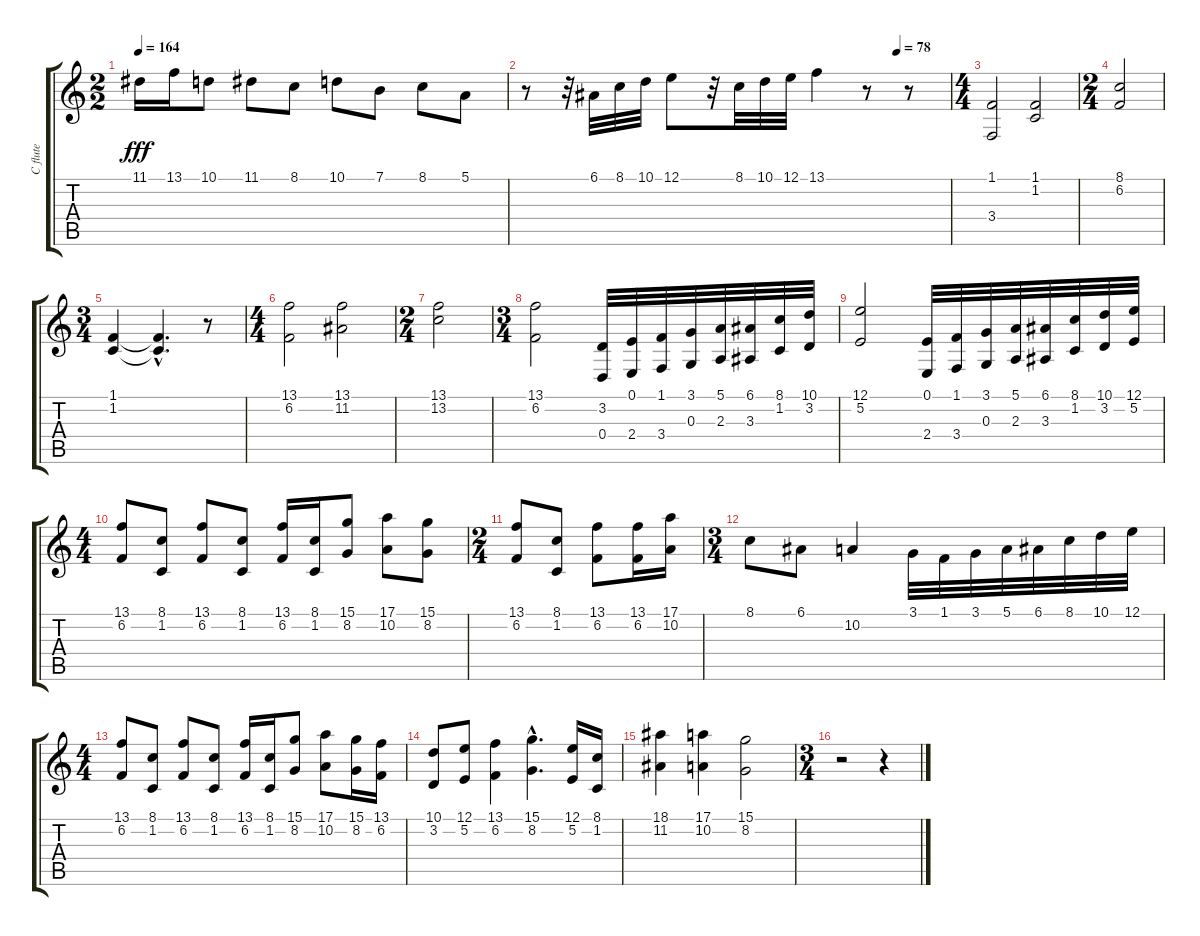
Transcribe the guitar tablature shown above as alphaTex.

\track ("C flute" "C flute") {instrument flute}
\staff {score tabs}
\tuning (E4 B3 G3 D3 A2 E2) {hide}
\ts (2 2)
\tempo 164
\clef g2
\ks c
11.1.16{dy fff} 13.1.16 10.1.8 11.1.8 8.1.8 10.1.8 7.1.8 8.1.8 5.1.8 |
\tempo (78 0.875)
r.8 r.32 6.1.32 8.1.32 10.1.32 12.1.8 r.32 8.1.32 10.1.32 12.1.32 13.1.4 r.8 r.8 |
\ts (4 4)
(1.1 3.4).2 (1.1 1.2).2 |
\ts (2 4)
(8.1 6.2).2 |
\ts (3 4)
(1.1 1.2).4 (1.1{hac t} 1.2{hac t}).4{d} r.8 |
\ts (4 4)
(13.1 6.2).2 (13.1 11.2).2 |
\ts (2 4)
(13.1 13.2).2 |
\ts (3 4)
(13.1 6.2).2 (3.2 0.4).32 (0.1 2.4).32 (1.1 3.4).32 (3.1 0.3).32 (5.1 2.3).32 (6.1 3.3).32 (8.1 1.2).32 (10.1 3.2).32 |
(12.1 5.2).2 (0.1 2.4).32 (1.1 3.4).32 (3.1 0.3).32 (5.1 2.3).32 (6.1 3.3).32 (8.1 1.2).32 (10.1 3.2).32 (12.1 5.2).32 |
\ts (4 4)
(13.1 6.2).8 (8.1 1.2).8 (13.1 6.2).8 (8.1 1.2).8 (13.1 6.2).16 (8.1 1.2).16 (15.1 8.2).8 (17.1 10.2).8 (15.1 8.2).8 |
\ts (2 4)
(13.1 6.2).8 (8.1 1.2).8 (13.1 6.2).8 (13.1 6.2).16 (17.1 10.2).16 |
\ts (3 4)
8.1.8 6.1.8 10.2.4 3.1.32 1.1.32 3.1.32 5.1.32 6.1.32 8.1.32 10.1.32 12.1.32 |
\ts (4 4)
(13.1 6.2).8 (8.1 1.2).8 (13.1 6.2).8 (8.1 1.2).8 (13.1 6.2).16 (8.1 1.2).16 (15.1 8.2).8 (17.1 10.2).8 (15.1 8.2).16 (13.1 6.2).16 |
(10.1 3.2).8 (12.1 5.2).8 (13.1 6.2).4 (15.1{hac} 8.2{hac}).4{d} (12.1 5.2).16 (8.1 1.2).16 |
(18.1 11.2).4 (17.1 10.2).4 (15.1 8.2).2 |
\ts (3 4)
r.2 r.4
